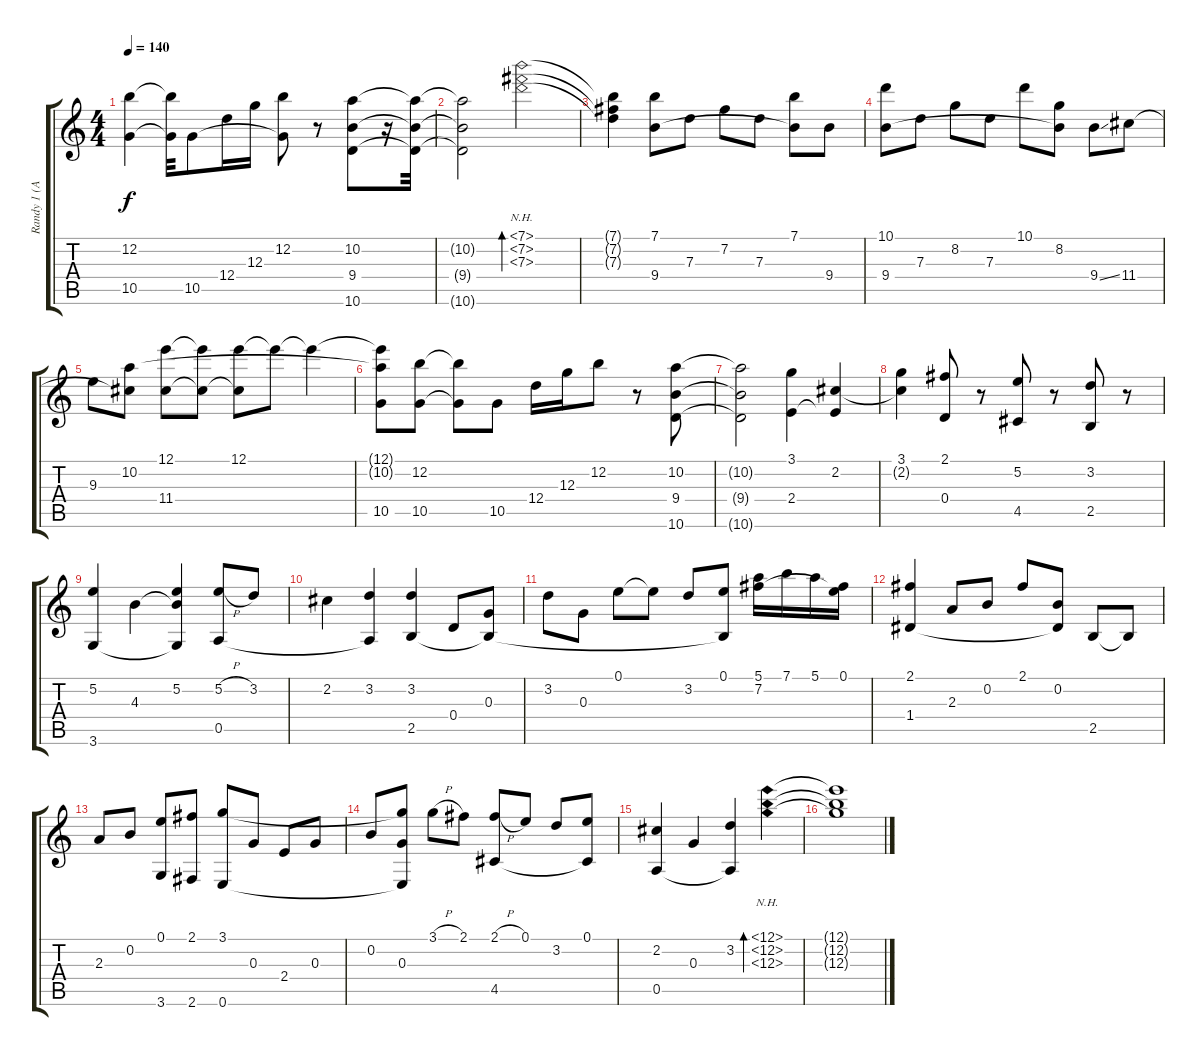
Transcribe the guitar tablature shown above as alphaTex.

\track ("Randy 1 (Acoustic - Nylon)" "Randy 1 (A") {instrument acousticguitarnylon}
\staff {score tabs}
\tuning (E4 B3 G3 D3 A2 E2) {hide}
\ts (4 4)
\tempo 140
\clef g2
\ks c
(12.2 10.5).4{dy f instrument acousticguitarnylon} (12.2{t} 10.5{t}).32 10.5.8 12.4.16 12.3.16 (12.2 10.5{t}).8 r.8 (10.2 9.4 10.6).8 r.16 (10.2{t} 9.4{t} 10.6{t}).32 |
(10.2{t} 9.4{t} 10.6{t}).2 (7.1{nh} 7.2{nh} 7.3{nh}).2{bd 480} |
(7.1{t} 7.2{t} 7.3{t}).4 (7.1 9.4).8 7.3.8 7.2.8 7.3.8 (7.1 9.4{t}).8 9.4.8 |
(10.1 9.4).8 7.3.8 8.2.8 7.3.8 10.1.8 (8.2 9.4{t}).8 9.4{ss}.8 11.4.8 |
9.3.8 (10.2 11.4{t}).8 (12.1 11.4).8 (12.1{t} 11.4{t}).8 (12.1 11.4{t}).8 12.1{t}.8 12.1{t}.4 |
(12.1{t} 10.2{t} 10.5).8 (12.2 10.5).8 (12.2{t} 10.5{t}).8 10.5.8 12.4.16 12.3.16 12.2.8 r.8 (10.2 9.4 10.6).8 |
(10.2{t} 9.4{t} 10.6{t}).2 (3.1 2.4).4 (2.2 2.4{t}).4 |
(3.1 2.2{t}).4 (2.1 0.4).8 r.8 (5.2 4.5).8 r.8 (3.2 2.5).8 r.8 |
(5.2 3.6).4 4.3.4 (5.2 4.3{t} 3.6{t}).4 (5.2{h} 0.5).8 3.2.8 |
2.2.4 (3.2 0.5{t}).4 (3.2 2.5).4 0.4.8 (0.3 2.5{t}).8 |
3.2.8 0.3.8 0.1.8 0.1{t}.8 3.2.8 (0.1 2.5{t}).8 (5.1 7.2).16 7.1.16 5.1.16 (0.1 7.2{t}).16 |
(2.1 1.4).4 2.3.8 0.2.8 2.1.8 (0.2 1.4{t}).8 2.5.8 2.5{t}.8 |
2.3.8 0.2.8 (0.1 3.6).8 (2.1 2.6).8 (3.1 0.6).8 0.3.8 2.4.8 0.3.8 |
0.2.8 (3.1{t} 0.3 0.6{t}).8 3.1{h}.8 2.1.8 (2.1{h} 4.5).8 0.1.8 3.2.8 (0.1 4.5{t}).8 |
(2.2 0.5).4 0.3.4 (3.2 0.5{t}).4 (12.1{nh} 12.2{nh} 12.3{nh}).4{bd 480} |
(12.1{t} 12.2{t} 12.3{t}).1
